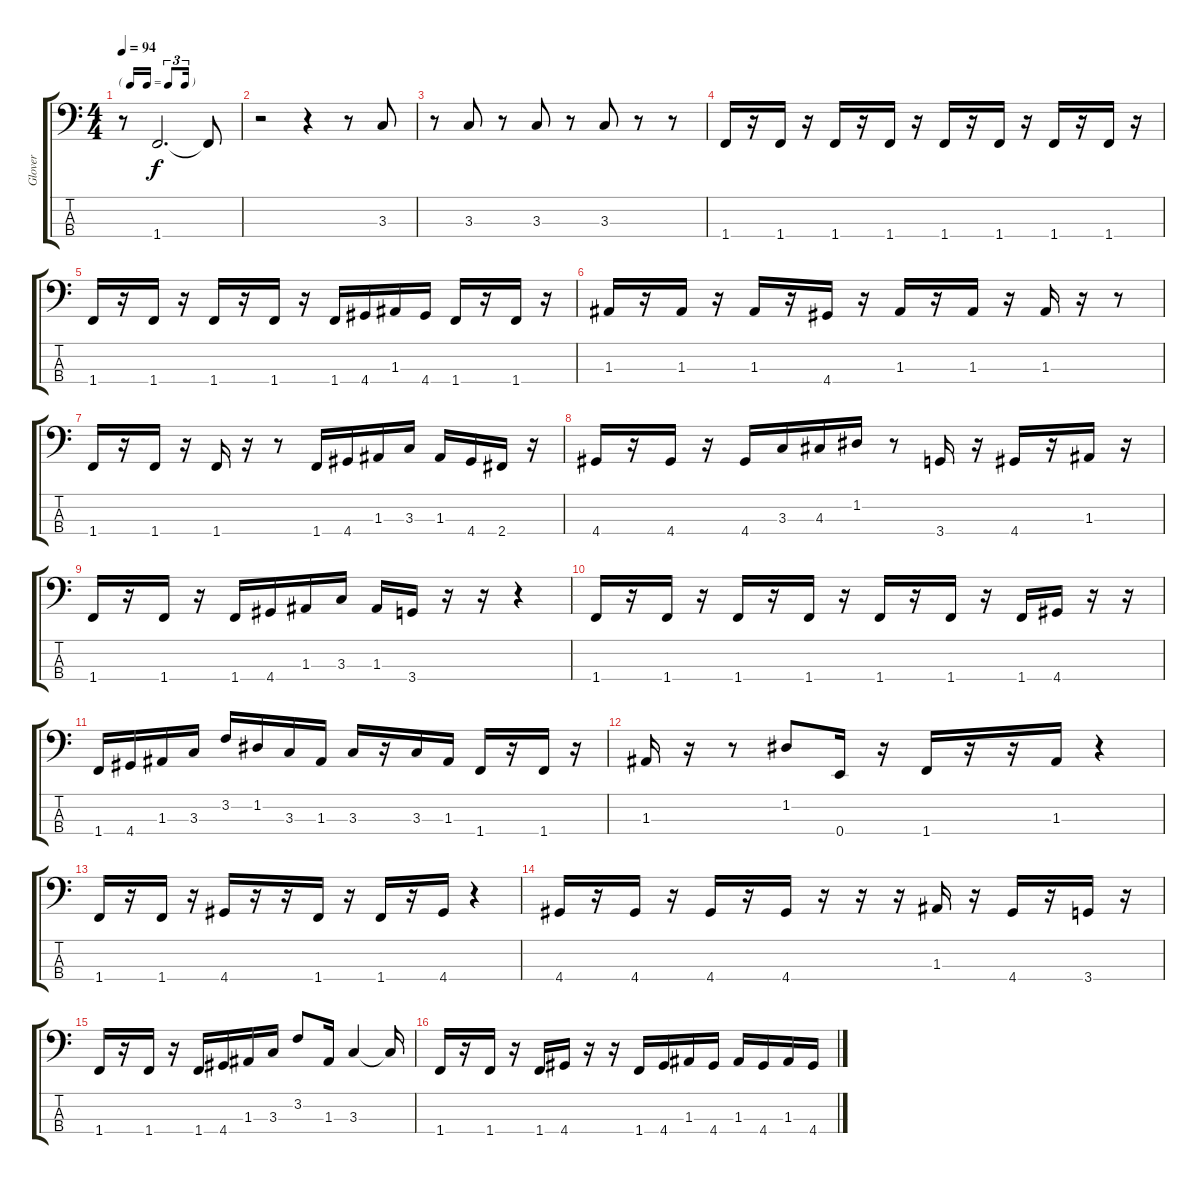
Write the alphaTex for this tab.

\track ("Glover" "Glover") {instrument electricbassfinger}
\staff {score tabs}
\tuning (G2 D2 A1 E1) {hide}
\ts (4 4)
\tf triplet16th
\tempo 94
\clef f4
\ks c
r.8{dy f} 1.4.2{d} 1.4{t}.8 |
r.2 r.4 r.8 3.3.8 |
r.8 3.3.8 r.8 3.3.8 r.8 3.3.8 r.8 r.8 |
1.4.16 r.16 1.4.16 r.16 1.4.16 r.16 1.4.16 r.16 1.4.16 r.16 1.4.16 r.16 1.4.16 r.16 1.4.16 r.16 |
1.4.16 r.16 1.4.16 r.16 1.4.16 r.16 1.4.16 r.16 1.4.16 4.4.16 1.3.16 4.4.16 1.4.16 r.16 1.4.16 r.16 |
1.3.16 r.16 1.3.16 r.16 1.3.16 r.16 4.4.16 r.16 1.3.16 r.16 1.3.16 r.16 1.3.16 r.16 r.8 |
1.4.16 r.16 1.4.16 r.16 1.4.16 r.16 r.8 1.4.16 4.4.16 1.3.16 3.3.16 1.3.16 4.4.16 2.4.16 r.16 |
4.4.16 r.16 4.4.16 r.16 4.4.16 3.3.16 4.3.16 1.2.16 r.8 3.4.16 r.16 4.4.16 r.16 1.3.16 r.16 |
1.4.16 r.16 1.4.16 r.16 1.4.16 4.4.16 1.3.16 3.3.16 1.3.16 3.4.16 r.16 r.16 r.4 |
1.4.16 r.16 1.4.16 r.16 1.4.16 r.16 1.4.16 r.16 1.4.16 r.16 1.4.16 r.16 1.4.16 4.4.16 r.16 r.16 |
1.4.16 4.4.16 1.3.16 3.3.16 3.2.16 1.2.16 3.3.16 1.3.16 3.3.16 r.16 3.3.16 1.3.16 1.4.16 r.16 1.4.16 r.16 |
1.3.16 r.16 r.8 1.2.8 0.4.16 r.16 1.4.16 r.16 r.16 1.3.16 r.4 |
1.4.16 r.16 1.4.16 r.16 4.4.16 r.16 r.16 1.4.16 r.16 1.4.16 r.16 4.4.16 r.4 |
4.4.16 r.16 4.4.16 r.16 4.4.16 r.16 4.4.16 r.16 r.16 r.16 1.3.16 r.16 4.4.16 r.16 3.4.16 r.16 |
1.4.16 r.16 1.4.16 r.16 1.4.16 4.4.16 1.3.16 3.3.16 3.2.8 1.3.16 3.3.4 3.3{t}.16 |
1.4.16 r.16 1.4.16 r.16 1.4.16 4.4.16 r.16 r.16 1.4.16 4.4.16 1.3.16 4.4.16 1.3.16 4.4.16 1.3.16 4.4.16
